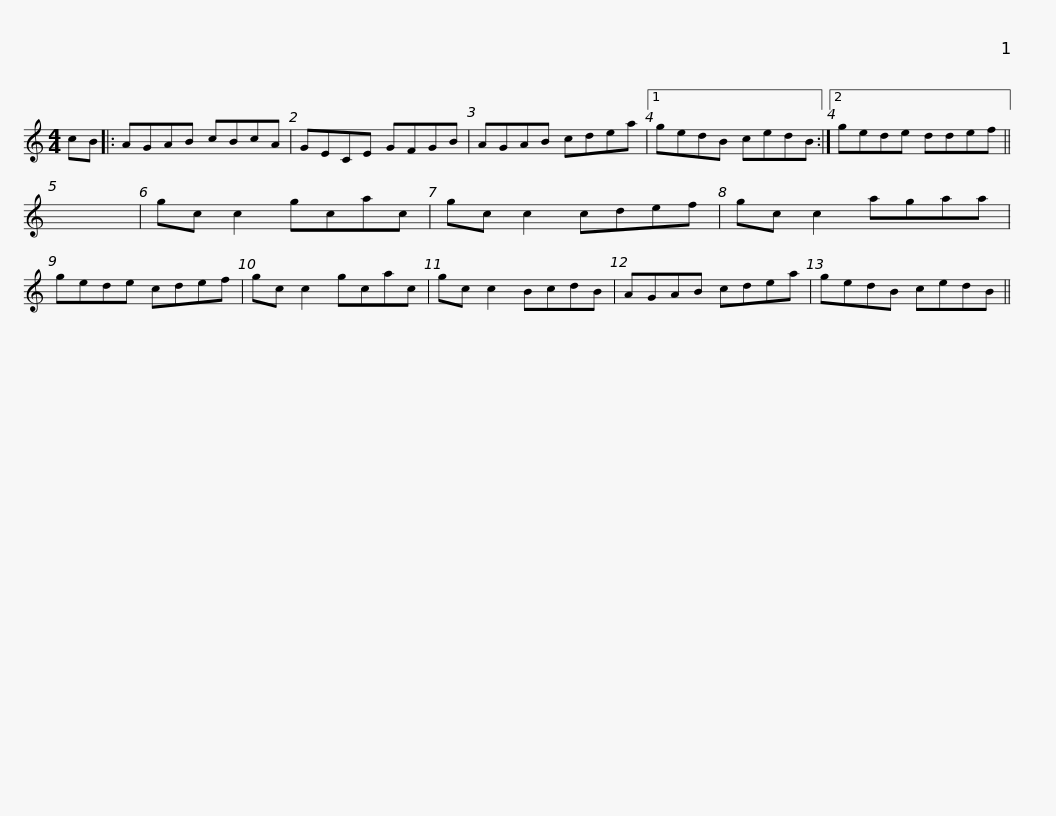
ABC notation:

X:1
L:1/8
M:4/4
I:linebreak $
K:C
V:1 treble
V:1
 cB |: AGAB cBcA | GECE GFGB | AGAB cdea |1 gedB cedB :|2 %5
 gede ddef || x8 |$ gc c2 gcac | gc c2 cdef | gc c2 agaa | %10
 gede cdef | gc c2 gcac | gc c2 BcdB |$ AGAB cdea | gedB cedB || %15
